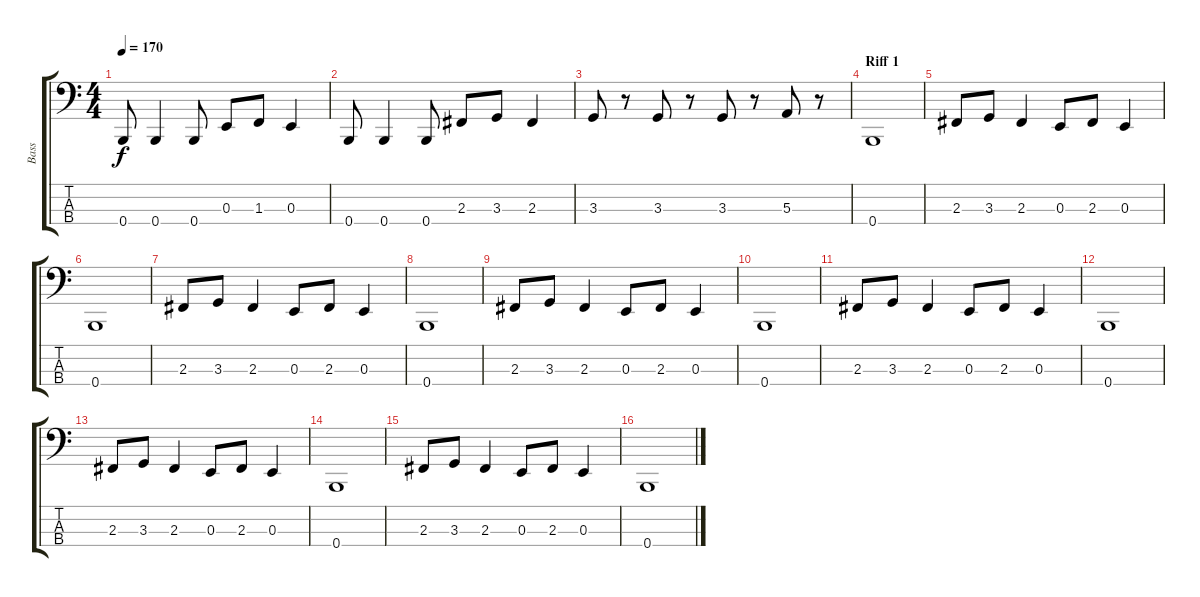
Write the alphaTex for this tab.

\track ("Bass" "Bass") {instrument electricbasspick}
\staff {score tabs}
\tuning (D2 A1 E1 B0) {hide}
\ts (4 4)
\tempo 170
\clef f4
\ks c
0.4.8{dy f} 0.4.4 0.4.8 0.3.8 1.3.8 0.3.4 |
0.4.8 0.4.4 0.4.8 2.3.8 3.3.8 2.3.4 |
3.3.8 r.8 3.3.8 r.8 3.3.8 r.8 5.3.8 r.8 |
\section ("" "Riff 1")
0.4.1 |
2.3.8 3.3.8 2.3.4 0.3.8 2.3.8 0.3.4 |
0.4.1 |
2.3.8 3.3.8 2.3.4 0.3.8 2.3.8 0.3.4 |
0.4.1 |
2.3.8 3.3.8 2.3.4 0.3.8 2.3.8 0.3.4 |
0.4.1 |
2.3.8 3.3.8 2.3.4 0.3.8 2.3.8 0.3.4 |
0.4.1 |
2.3.8 3.3.8 2.3.4 0.3.8 2.3.8 0.3.4 |
0.4.1 |
2.3.8 3.3.8 2.3.4 0.3.8 2.3.8 0.3.4 |
0.4.1
